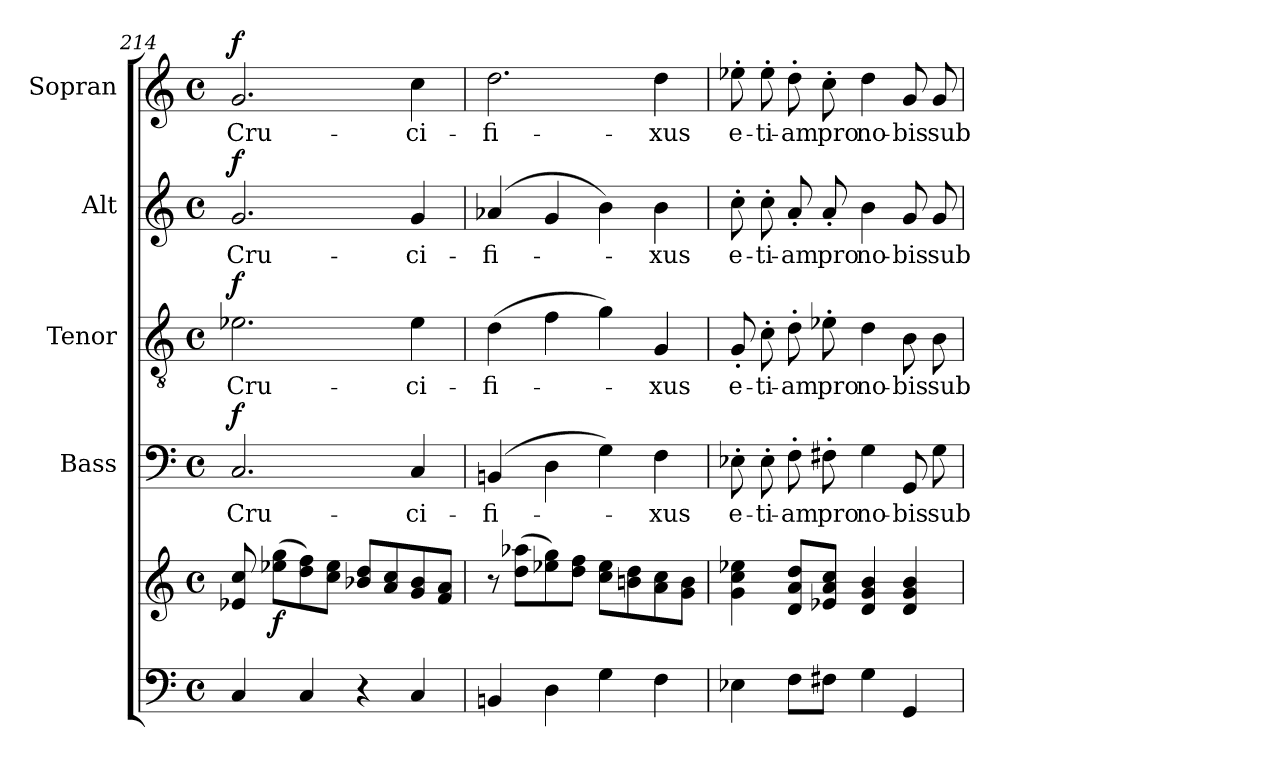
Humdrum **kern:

**kern	**kern	**dynam	**kern	**text	**dynam	**kern	**text	**dynam	**kern	**text	**dynam	**kern	**text	**dynam
*part5	*part5	*part5	*part4	*part4	*part4	*part3	*part3	*part3	*part2	*part2	*part2	*part1	*part1	*part1
*staff6	*staff5	*staff5/6	*staff4	*staff4	*staff4	*staff3	*staff3	*staff3	*staff2	*staff2	*staff2	*staff1	*staff1	*staff1
*	*	*	*I"Bass	*	*	*I"Tenor	*	*	*I"Alt	*	*	*I"Sopran	*	*
*	*	*	*I'B.	*	*	*I'T.	*	*	*I'A.	*	*	*I'S.	*	*
!!LO:PB:g=z
*clefF4	*clefG2	*	*clefF4	*	*	*clefGv2	*	*	*clefG2	*	*	*clefG2	*	*
*k[]	*k[]	*	*k[]	*	*	*k[]	*	*	*k[]	*	*	*k[]	*	*
*C:	*C:	*	*C:	*	*	*C:	*	*	*C:	*	*	*C:	*	*
*M4/4	*M4/4	*	*M4/4	*	*	*M4/4	*	*	*M4/4	*	*	*M4/4	*	*
*met(c)	*met(c)	*	*met(c)	*	*	*met(c)	*	*	*met(c)	*	*	*met(c)	*	*
=214	=214	=214	=214	=214	=214	=214	=214	=214	=214	=214	=214	=214	=214	=214
!	!	!	!	!LO:LY:b	!LO:DY:a	!	!LO:LY:b	!LO:DY:a	!	!LO:LY:b	!LO:DY:a	!	!LO:LY:b	!LO:DY:a
4C/	8e-X/ 8cc/	.	2.C/	Cru-	f	2.e-X\	Cru-	f	2.g/	Cru-	f	2.g/	Cru-	f
!	!	!LO:DY:b	!	!	!	!	!	!	!	!	!	!	!	!
.	(>8ee-X\ 8gg\L	f	.	.	.	.	.	.	.	.	.	.	.	.
4C/	8dd\ 8ff\)	.	.	.	.	.	.	.	.	.	.	.	.	.
.	8cc\ 8ee-\J	.	.	.	.	.	.	.	.	.	.	.	.	.
4r	8b-X/ 8dd/L	.	.	.	.	.	.	.	.	.	.	.	.	.
.	8a/ 8cc/	.	.	.	.	.	.	.	.	.	.	.	.	.
!	!	!	!	!LO:LY:b	!	!	!LO:LY:b	!	!	!LO:LY:b	!	!	!LO:LY:b	!
4C/	8g/ 8b-/	.	4C/	-ci-	.	4e-\	-ci-	.	4g/	-ci-	.	4cc\	-ci-	.
.	8f/ 8a/J	.	.	.	.	.	.	.	.	.	.	.	.	.
=215	=215	=215	=215	=215	=215	=215	=215	=215	=215	=215	=215	=215	=215	=215
!	!	!	!	!LO:LY:b	!	!	!LO:LY:b	!	!	!LO:LY:b	!	!	!LO:LY:b	!
4BBn/	8r	.	(4BBn/	-fi-	.	(>4d\	-fi-	.	(4a-X/	-fi-	.	2.dd\	-fi-	.
.	(>8dd\ 8aa-X\L	.	.	.	.	.	.	.	.	.	.	.	.	.
4D\	8ee-X\ 8gg\)	.	4D\	.	.	4f\	.	.	4g/	.	.	.	.	.
.	8dd\ 8ff\J	.	.	.	.	.	.	.	.	.	.	.	.	.
4G\	8cc\ 8ee-\L	.	4G\)	.	.	4g\)	.	.	4b\)	.	.	.	.	.
.	8bn\ 8dd\	.	.	.	.	.	.	.	.	.	.	.	.	.
!	!	!	!	!LO:LY:b	!	!	!LO:LY:b	!	!	!LO:LY:b	!	!	!LO:LY:b	!
4F\	8a\ 8cc\	.	4F\	-xus	.	4G/	-xus	.	4b\	-xus	.	4dd\	-xus	.
.	8g\ 8b\J	.	.	.	.	.	.	.	.	.	.	.	.	.
=216	=216	=216	=216	=216	=216	=216	=216	=216	=216	=216	=216	=216	=216	=216
!	!	!	!	!LO:LY:b	!	!	!LO:LY:b	!	!	!LO:LY:b	!	!	!LO:LY:b	!
4E-X\	4g\ 4cc\ 4ee-X\	.	8E-X'>\	e-	.	8G'</	e-	.	8cc'>\	e-	.	8ee-X'>\	e-	.
!	!	!	!	!LO:LY:b	!	!	!LO:LY:b	!	!	!LO:LY:b	!	!	!LO:LY:b	!
.	.	.	8E-'>\	-ti-	.	8c'>\	-ti-	.	8cc'>\	-ti-	.	8ee-'>\	-ti-	.
!	!	!	!	!LO:LY:b	!	!	!LO:LY:b	!	!	!LO:LY:b	!	!	!LO:LY:b	!
8F\L	8d/ 8a/ 8dd/L	.	8F'>\	-am	.	8d'>\	-am	.	8a'</	-am	.	8dd'>\	-am	.
!	!	!	!	!LO:LY:b	!	!	!LO:LY:b	!	!	!LO:LY:b	!	!	!LO:LY:b	!
8F#X\J	8e-X/ 8a/ 8cc/J	.	8F#X'>\	pro	.	8e-X'>\	pro	.	8a'</	pro	.	8cc'>\	pro	.
!	!	!	!	!LO:LY:b	!	!	!LO:LY:b	!	!	!LO:LY:b	!	!	!LO:LY:b	!
4G\	4d/ 4g/ 4b/	.	4G\	no-	.	4d\	no-	.	4b\	no-	.	4dd\	no-	.
!	!	!	!	!LO:LY:b	!	!	!LO:LY:b	!	!	!LO:LY:b	!	!	!LO:LY:b	!
4GG/	4d/ 4g/ 4b/	.	8GG/	-bis	.	8B\	-bis	.	8g/	-bis	.	8g/	-bis	.
!	!	!	!	!LO:LY:b	!	!	!LO:LY:b	!	!	!LO:LY:b	!	!	!LO:LY:b	!
.	.	.	8G\	sub	.	8B\	sub	.	8g/	sub	.	8g/	sub	.
=	=	=	=	=	=	=	=	=	=	=	=	=	=	=
*-	*-	*-	*-	*-	*-	*-	*-	*-	*-	*-	*-	*-	*-	*-
